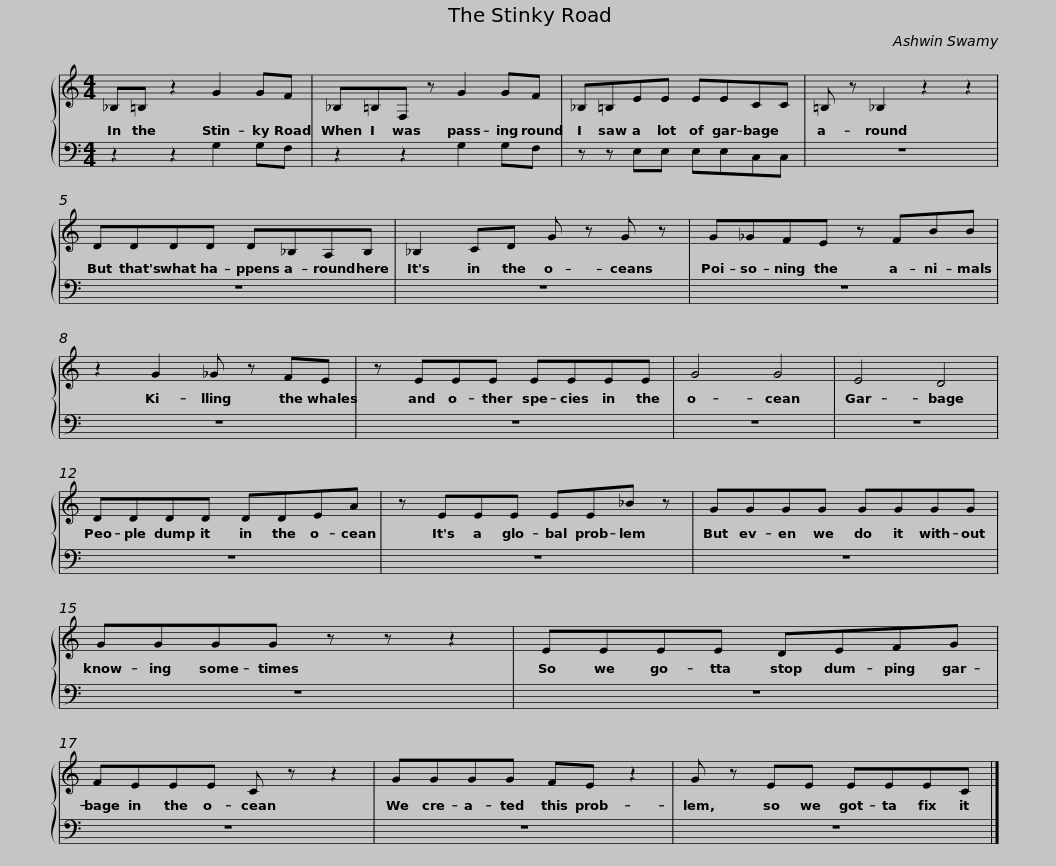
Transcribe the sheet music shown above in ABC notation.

X:1
%%score { 1 | 2 }
L:1/8
M:4/4
I:linebreak $
K:C
V:1 treble
V:2 bass
V:1
 _B,=B, z2 G2 GF | _B,=B,F, z G2 GF | _B,=B,EE EECC | =B, z _B,2 z2 z2 |$ DDDD D_B,A,B, | %5
 _B,2 CD G z G z | G_GFE z FBB |$ z2 G2 _G z FE | z EEE EEEE | G4 G4 | %10
 E4 D4 | DDDD DDEA |$ z EEE EE_B z | GGGG GGGG | GGGG z z z2 |$ %15
 EEEE DEFG | FEEE C z z2 | GGGG FE z2 |$ G z EE EEEC |] %19
V:2
 z2 z2 G,2 G,F, | z2 z2 G,2 G,F, | z z E,E, E,E,C,C, | z8 |$ z8 | %5
 z8 | z8 |$ z8 | z8 | z8 | %10
 z8 | z8 |$ z8 | z8 | z8 |$ %15
 z8 | z8 | z8 |$ z8 |] %19
